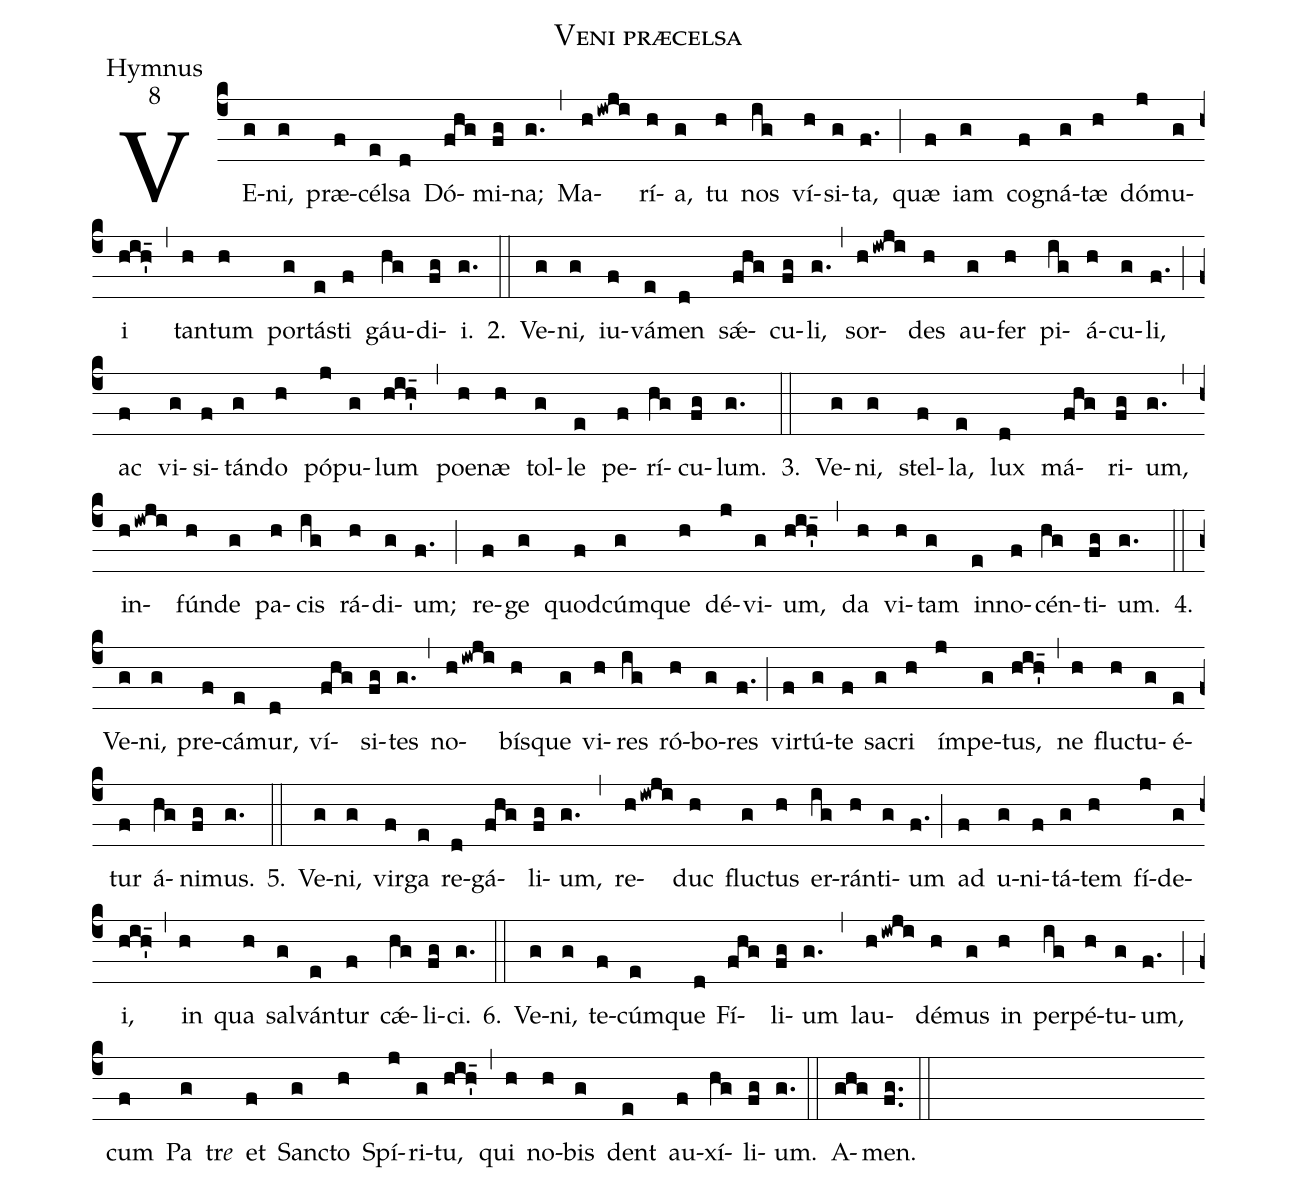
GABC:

name:Veni præcelsa;
office-part:Hymnus;
mode:8;
%%
(c4)VE(g)ni,(g) præ(f)cél(e)sa(d) Dó(fhg)mi(fg)na;(g.) (,)
Ma(hiwji)rí(h)a,(g) tu(h) nos(ig) ví(h)si(g)ta,(f.) (;)
quæ(f) iam(g) co(f)gná(g)tæ(h) dó(j)mu(g)i(hih'_15) (,)
tan(h)tum(h) por(g)tá(e)sti(f) gáu(hg)di(fg)i.(g.)
2.(::) Ve(g)ni,(g) iu(f)vá(e)men(d) sǽ(fhg)cu(fg)li,(g.) (,)
sor(hiwji)des(h) au(g)fer(h) pi(ig)á(h)cu(g)li,(f.) (;)
ac(f) vi(g)si(f)tán(g)do(h) pó(j)pu(g)lum(hih'_15) (,)
poe(h)næ(h) tol(g)le(e) pe(f)rí(hg)cu(fg)lum.(g.)
3.(::) Ve(g)ni,(g) stel(f)la,(e) lux(d) má(fhg)ri(fg)um,(g.) (,)
in(hiwji)fún(h)de(g) pa(h)cis(ig) rá(h)di(g)um;(f.) (;)
re(f)ge(g) quod(f)cúm(g)que(h) dé(j)vi(g)um,(hih'_15) (,)
da(h) vi(h)tam(g) in(e)no(f)cén(hg)ti(fg)um.(g.)
4.(::) Ve(g)ni,(g) pre(f)cá(e)mur,(d) ví(fhg)si(fg)tes(g.) (,)
no(hiwji)bís(h)que(g) vi(h)res(ig) ró(h)bo(g)res(f.) (;)
vir(f)tú(g)te(f) sa(g)cri(h) ím(j)pe(g)tus,(hih'_15) (,)
ne(h) flu(h)ctu(g)é(e)tur(f) á(hg)ni(fg)mus.(g.)
5.(::) Ve(g)ni,(g) vir(f)ga(e) re(d)gá(fhg)li(fg)um,(g.) (,)
re(hiwji)duc(h) flu(g)ctus(h) er(ig)rán(h)ti(g)um(f.) (;)
ad(f) u(g)ni(f)tá(g)tem(h) fí(j)de(g)i,(hih'_15) (,)
in(h) qua(h) sal(g)ván(e)tur(f) cǽ(hg)li(fg)ci.(g.)
6.(::) Ve(g)ni,(g) te(f)cúm(e)que(d) Fí(fhg)li(fg)um(g.) (,)
lau(hiwji)dé(h)mus(g) in(h) per(ig)pé(h)tu(g)um,(f.) (;)
cum(f) Pa(g) tr<i>e</i>() et(f) San(g)cto(h) Spí(j)ri(g)tu,(hih'_15) (,)
qui(h) no(h)bis(g) dent(e) au(f)xí(hg)li(fg)um.(g.) (::)
A(ghg)men.(fg..) (::)
